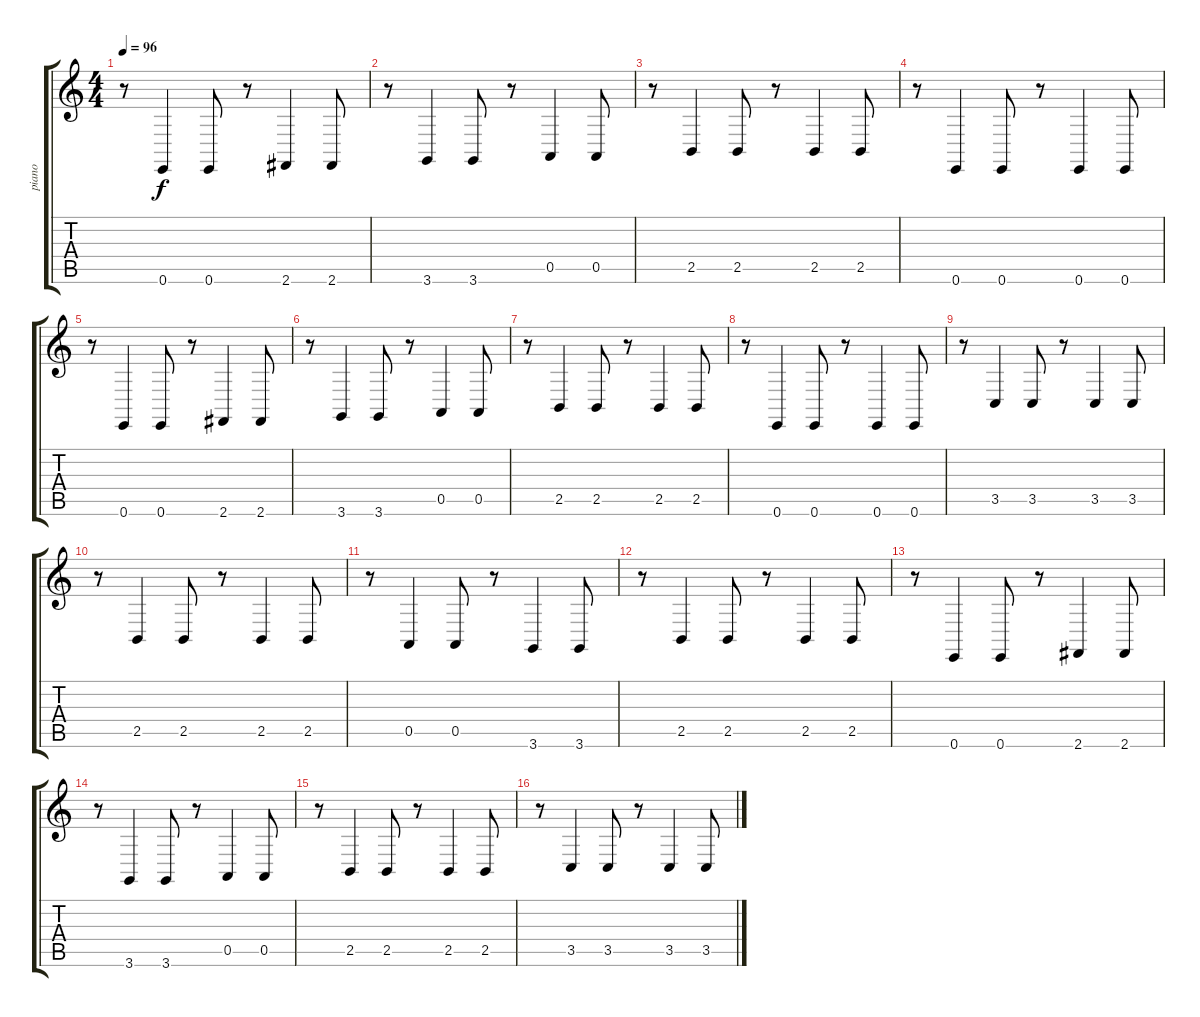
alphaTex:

\track ("piano" "piano") {instrument brightacousticpiano}
\staff {score tabs}
\tuning (E4 B3 G3 D3 A2 E2) {hide}
\ts (4 4)
\tempo 96
\clef g2
\ks c
r.8{dy f} 0.6.4 0.6.8 r.8 2.6.4 2.6.8 |
r.8 3.6.4 3.6.8 r.8 0.5.4 0.5.8 |
r.8 2.5.4 2.5.8 r.8 2.5.4 2.5.8 |
r.8 0.6.4 0.6.8 r.8 0.6.4 0.6.8 |
r.8 0.6.4 0.6.8 r.8 2.6.4 2.6.8 |
r.8 3.6.4 3.6.8 r.8 0.5.4 0.5.8 |
r.8 2.5.4 2.5.8 r.8 2.5.4 2.5.8 |
r.8 0.6.4 0.6.8 r.8 0.6.4 0.6.8 |
r.8 3.5.4 3.5.8 r.8 3.5.4 3.5.8 |
r.8 2.5.4 2.5.8 r.8 2.5.4 2.5.8 |
r.8 0.5.4 0.5.8 r.8 3.6.4 3.6.8 |
r.8 2.5.4 2.5.8 r.8 2.5.4 2.5.8 |
r.8 0.6.4 0.6.8 r.8 2.6.4 2.6.8 |
r.8 3.6.4 3.6.8 r.8 0.5.4 0.5.8 |
r.8 2.5.4 2.5.8 r.8 2.5.4 2.5.8 |
r.8 3.5.4 3.5.8 r.8 3.5.4 3.5.8
